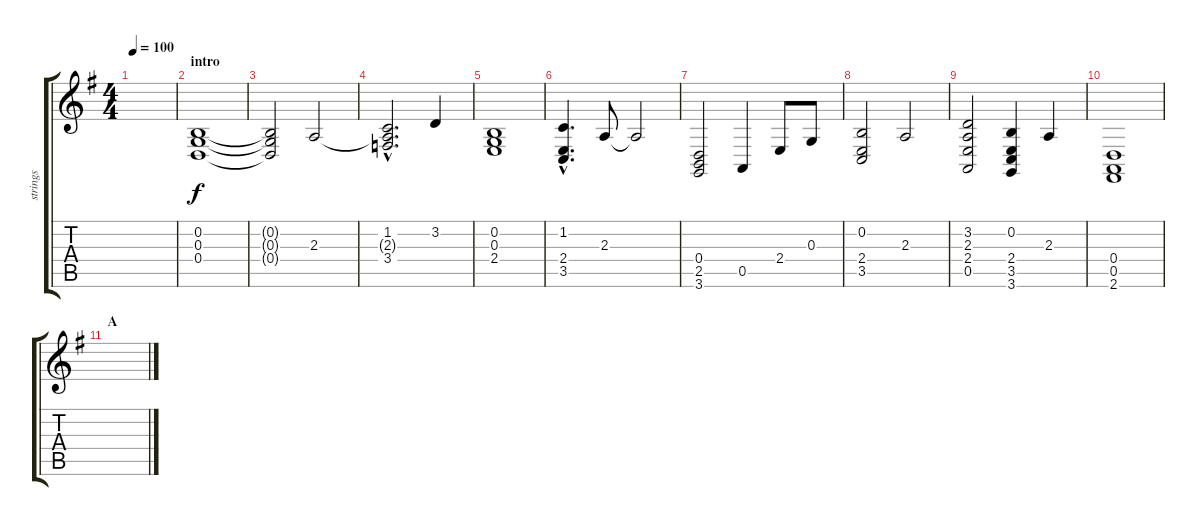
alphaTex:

\track ("strings" "strings") {instrument tremolostrings}
\staff {score tabs}
\tuning (E4 B3 G3 D3 A2 E2) {hide}
\ts (4 4)
\tempo 100
\clef g2
\ks g
|
\section ("" "intro")
(0.2 0.3 0.4).1 |
(0.2{t} 0.3{t} 0.4{t}).2 2.3.2 |
(1.2{hac} 2.3{hac t} 3.4{hac}).2{d} 3.2.4 |
(0.2 0.3 2.4).1 |
(1.2{hac} 2.4{hac} 3.5{hac}).4{d} 2.3.8 2.3{t}.2 |
(0.4 2.5 3.6).2 0.5.4 2.4.8 0.3.8 |
(0.2 2.4 3.5).2 2.3.2 |
(3.2 2.3 2.4 0.5).2 (0.2 2.4 3.5 3.6).4 2.3.4 |
(0.4 0.5 2.6).1{balance 11} |
\section ("" "A")
